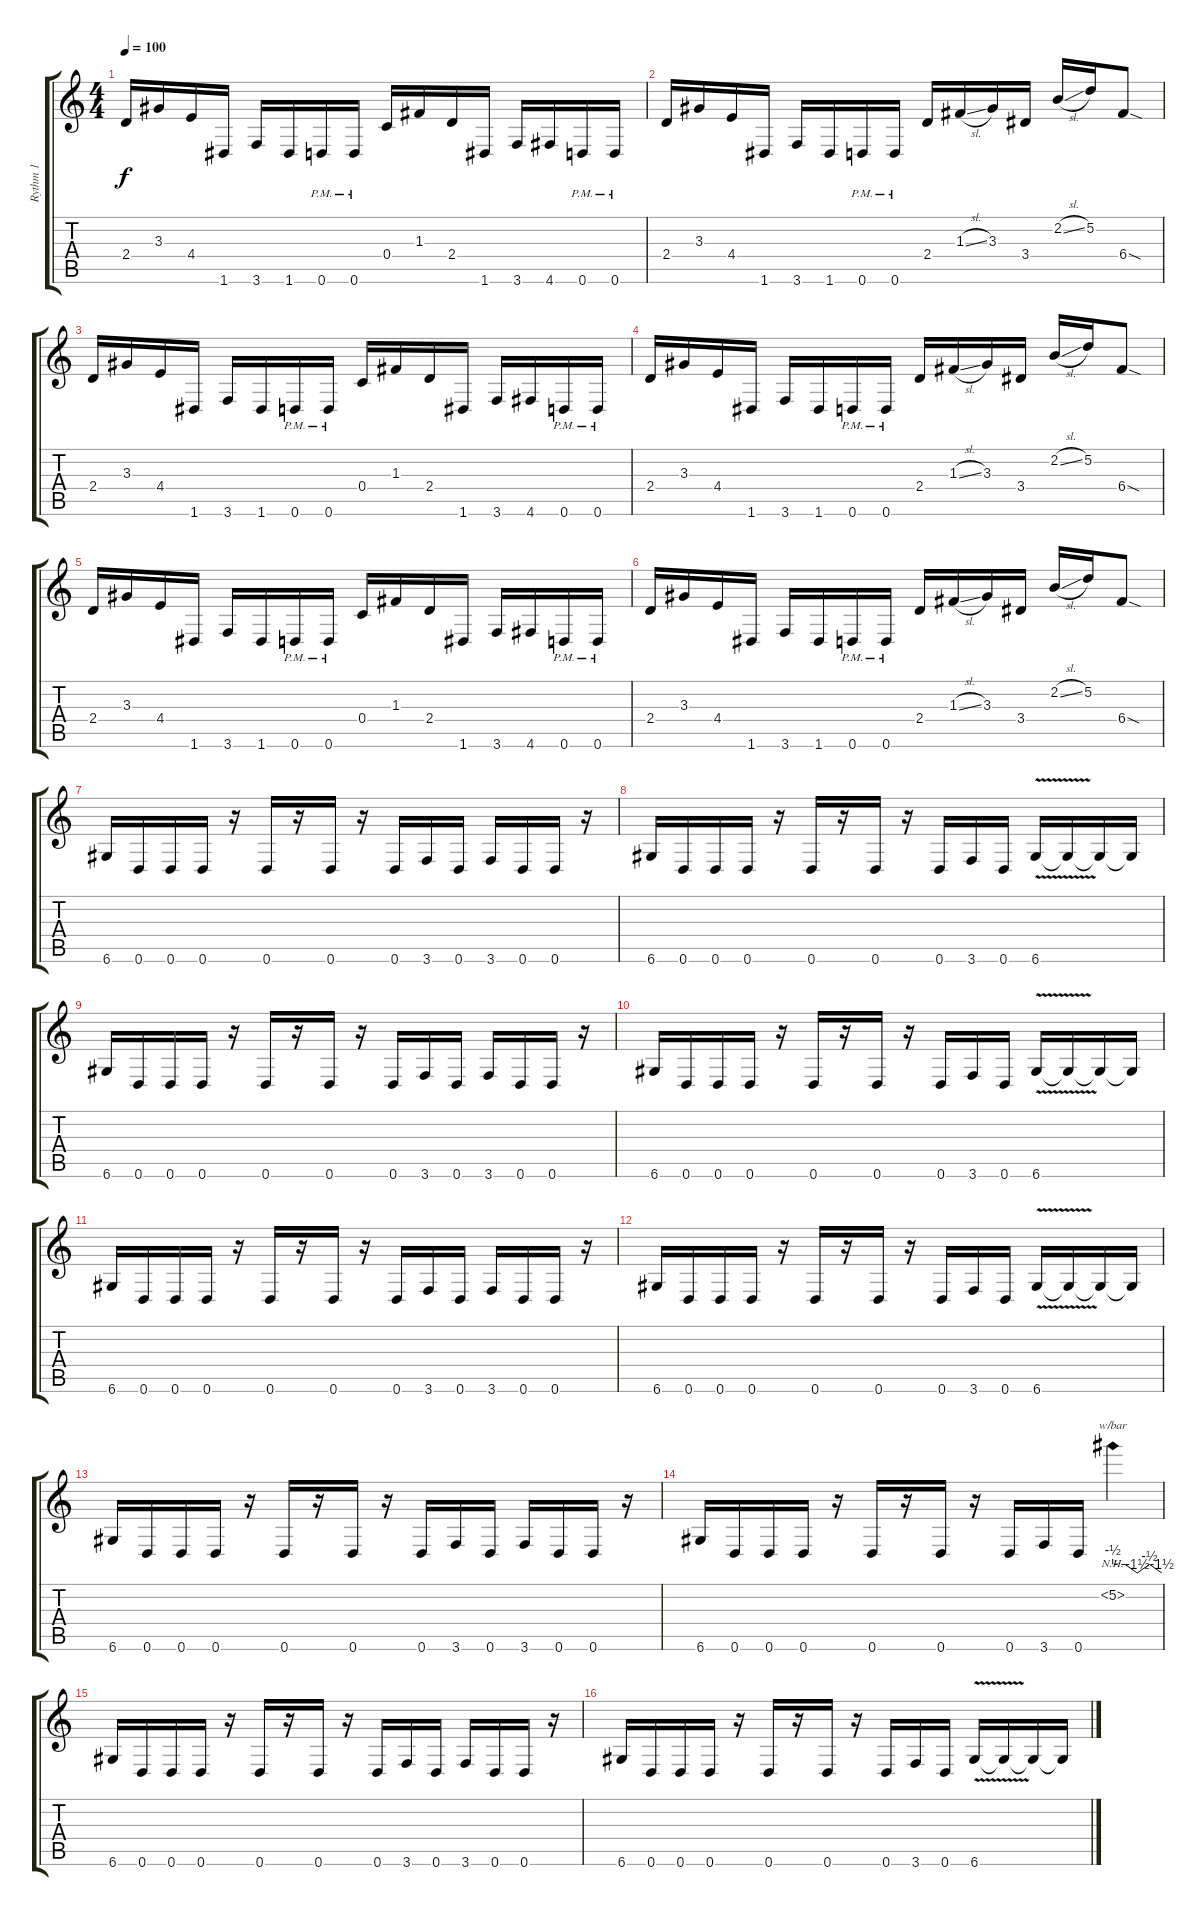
\track ("Rythm 1" "Rythm 1") {instrument distortionguitar}
\staff {score tabs}
\tuning (D4 A3 F3 C3 G2 D2) {hide}
\ts (4 4)
\tempo 100
\clef g2
\ks c
2.4.16{dy f instrument distortionguitar} 3.3.16 4.4.16 1.6.16 3.6.16 1.6.16 0.6{pm}.16 0.6{pm}.16 0.4.16 1.3.16 2.4.16 1.6.16 3.6.16 4.6.16 0.6{pm}.16 0.6{pm}.16 |
2.4.16 3.3.16 4.4.16 1.6.16 3.6.16 1.6.16 0.6{pm}.16 0.6{pm}.16 2.4.16 1.3{sl}.16 3.3.16 3.4.16 2.2{sl}.16 5.2.16 6.4{sod}.8 |
2.4.16{instrument distortionguitar} 3.3.16 4.4.16 1.6.16 3.6.16 1.6.16 0.6{pm}.16 0.6{pm}.16 0.4.16 1.3.16 2.4.16 1.6.16 3.6.16 4.6.16 0.6{pm}.16 0.6{pm}.16 |
2.4.16 3.3.16 4.4.16 1.6.16 3.6.16 1.6.16 0.6{pm}.16 0.6{pm}.16 2.4.16 1.3{sl}.16 3.3.16 3.4.16 2.2{sl}.16 5.2.16 6.4{sod}.8 |
2.4.16{instrument distortionguitar} 3.3.16 4.4.16 1.6.16 3.6.16 1.6.16 0.6{pm}.16 0.6{pm}.16 0.4.16 1.3.16 2.4.16 1.6.16 3.6.16 4.6.16 0.6{pm}.16 0.6{pm}.16 |
2.4.16 3.3.16 4.4.16 1.6.16 3.6.16 1.6.16 0.6{pm}.16 0.6{pm}.16 2.4.16 1.3{sl}.16 3.3.16 3.4.16 2.2{sl}.16 5.2.16 6.4{sod}.8 |
6.6.16 0.6.16 0.6.16 0.6.16 r.16 0.6.16 r.16 0.6.16 r.16 0.6.16 3.6.16 0.6.16 3.6.16 0.6.16 0.6.16 r.16 |
6.6.16 0.6.16 0.6.16 0.6.16 r.16 0.6.16 r.16 0.6.16 r.16 0.6.16 3.6.16 0.6.16 6.6{v}.16 6.6{t}.16 6.6{t}.16 6.6{t}.16 |
6.6.16 0.6.16 0.6.16 0.6.16 r.16 0.6.16 r.16 0.6.16 r.16 0.6.16 3.6.16 0.6.16 3.6.16 0.6.16 0.6.16 r.16 |
6.6.16 0.6.16 0.6.16 0.6.16 r.16 0.6.16 r.16 0.6.16 r.16 0.6.16 3.6.16 0.6.16 6.6{v}.16 6.6{t}.16 6.6{t}.16 6.6{t}.16 |
6.6.16 0.6.16 0.6.16 0.6.16 r.16 0.6.16 r.16 0.6.16 r.16 0.6.16 3.6.16 0.6.16 3.6.16 0.6.16 0.6.16 r.16 |
6.6.16 0.6.16 0.6.16 0.6.16 r.16 0.6.16 r.16 0.6.16 r.16 0.6.16 3.6.16 0.6.16 6.6{v}.16 6.6{t}.16 6.6{t}.16 6.6{t}.16 |
6.6.16 0.6.16 0.6.16 0.6.16 r.16 0.6.16 r.16 0.6.16 r.16 0.6.16 3.6.16 0.6.16 3.6.16 0.6.16 0.6.16 r.16 |
6.6.16 0.6.16 0.6.16 0.6.16 r.16 0.6.16 r.16 0.6.16 r.16 0.6.16 3.6.16 0.6.16 5.2{nh}.4{tbe (custom default 0 -2 15 -2 30 -6 45 -2 60 -6)} |
6.6.16 0.6.16 0.6.16 0.6.16 r.16 0.6.16 r.16 0.6.16 r.16 0.6.16 3.6.16 0.6.16 3.6.16 0.6.16 0.6.16 r.16 |
6.6.16 0.6.16 0.6.16 0.6.16 r.16 0.6.16 r.16 0.6.16 r.16 0.6.16 3.6.16 0.6.16 6.6{v}.16 6.6{t}.16 6.6{t}.16 6.6{t}.16
